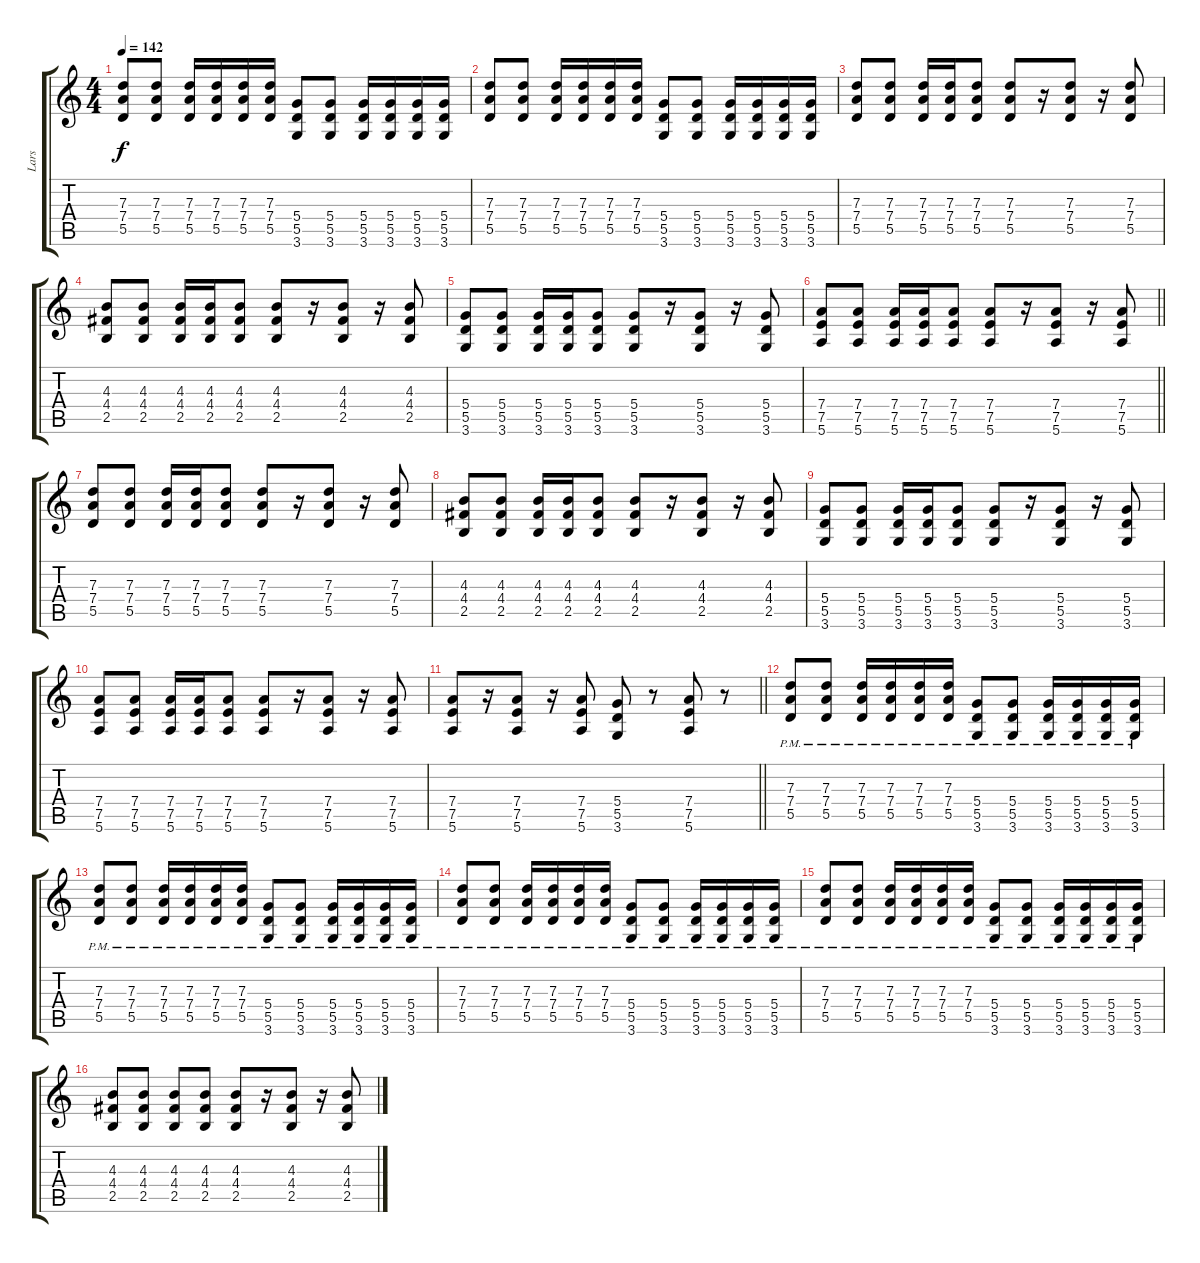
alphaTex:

\track ("Lars" "Lars") {instrument distortionguitar}
\staff {score tabs}
\tuning (E4 B3 G3 D3 A2 E2) {hide}
\ts (4 4)
\tempo 142
\clef g2
\ks c
(7.3 7.4 5.5).8{dy f} (7.3 7.4 5.5).8 (7.3 7.4 5.5).16 (7.3 7.4 5.5).16 (7.3 7.4 5.5).16 (7.3 7.4 5.5).16 (5.4 5.5 3.6).8 (5.4 5.5 3.6).8 (5.4 5.5 3.6).16 (5.4 5.5 3.6).16 (5.4 5.5 3.6).16 (5.4 5.5 3.6).16 |
(7.3 7.4 5.5).8 (7.3 7.4 5.5).8 (7.3 7.4 5.5).16 (7.3 7.4 5.5).16 (7.3 7.4 5.5).16 (7.3 7.4 5.5).16 (5.4 5.5 3.6).8 (5.4 5.5 3.6).8 (5.4 5.5 3.6).16 (5.4 5.5 3.6).16 (5.4 5.5 3.6).16 (5.4 5.5 3.6).16 |
(7.3 7.4 5.5).8 (7.3 7.4 5.5).8 (7.3 7.4 5.5).16 (7.3 7.4 5.5).16 (7.3 7.4 5.5).8 (7.3 7.4 5.5).8 r.16 (7.3 7.4 5.5).8 r.16 (7.3 7.4 5.5).8 |
(4.3 4.4 2.5).8 (4.3 4.4 2.5).8 (4.3 4.4 2.5).16 (4.3 4.4 2.5).16 (4.3 4.4 2.5).8 (4.3 4.4 2.5).8 r.16 (4.3 4.4 2.5).8 r.16 (4.3 4.4 2.5).8 |
(5.4 5.5 3.6).8 (5.4 5.5 3.6).8 (5.4 5.5 3.6).16 (5.4 5.5 3.6).16 (5.4 5.5 3.6).8 (5.4 5.5 3.6).8 r.16 (5.4 5.5 3.6).8 r.16 (5.4 5.5 3.6).8 |
\barLineRight lightlight
(7.4 7.5 5.6).8 (7.4 7.5 5.6).8 (7.4 7.5 5.6).16 (7.4 7.5 5.6).16 (7.4 7.5 5.6).8 (7.4 7.5 5.6).8 r.16 (7.4 7.5 5.6).8 r.16 (7.4 7.5 5.6).8 |
(7.3 7.4 5.5).8 (7.3 7.4 5.5).8 (7.3 7.4 5.5).16 (7.3 7.4 5.5).16 (7.3 7.4 5.5).8 (7.3 7.4 5.5).8 r.16 (7.3 7.4 5.5).8 r.16 (7.3 7.4 5.5).8 |
(4.3 4.4 2.5).8 (4.3 4.4 2.5).8 (4.3 4.4 2.5).16 (4.3 4.4 2.5).16 (4.3 4.4 2.5).8 (4.3 4.4 2.5).8 r.16 (4.3 4.4 2.5).8 r.16 (4.3 4.4 2.5).8 |
(5.4 5.5 3.6).8 (5.4 5.5 3.6).8 (5.4 5.5 3.6).16 (5.4 5.5 3.6).16 (5.4 5.5 3.6).8 (5.4 5.5 3.6).8 r.16 (5.4 5.5 3.6).8 r.16 (5.4 5.5 3.6).8 |
(7.4 7.5 5.6).8 (7.4 7.5 5.6).8 (7.4 7.5 5.6).16 (7.4 7.5 5.6).16 (7.4 7.5 5.6).8 (7.4 7.5 5.6).8 r.16 (7.4 7.5 5.6).8 r.16 (7.4 7.5 5.6).8 |
\barLineRight lightlight
(7.4 7.5 5.6).8 r.16 (7.4 7.5 5.6).8 r.16 (7.4 7.5 5.6).8 (5.4 5.5 3.6).8 r.8 (7.4 7.5 5.6).8 r.8 |
(7.3 7.4{pm} 5.5).8 (7.3{pm} 7.4 5.5).8 (7.3 7.4 5.5{pm}).16 (7.3 7.4{pm} 5.5).16 (7.3 7.4{pm} 5.5).16 (7.3 7.4{pm} 5.5).16 (5.4 5.5{pm} 3.6).8 (5.4 5.5{pm} 3.6).8 (5.4 5.5{pm} 3.6).16 (5.4 5.5{pm} 3.6).16 (5.4 5.5{pm} 3.6).16 (5.4 5.5{pm} 3.6).16 |
(7.3 7.4{pm} 5.5).8 (7.3{pm} 7.4 5.5).8 (7.3 7.4 5.5{pm}).16 (7.3 7.4{pm} 5.5).16 (7.3 7.4{pm} 5.5).16 (7.3 7.4{pm} 5.5).16 (5.4 5.5{pm} 3.6).8 (5.4 5.5{pm} 3.6).8 (5.4 5.5{pm} 3.6).16 (5.4 5.5{pm} 3.6).16 (5.4 5.5{pm} 3.6).16 (5.4 5.5{pm} 3.6).16 |
(7.3 7.4{pm} 5.5).8 (7.3{pm} 7.4 5.5).8 (7.3 7.4 5.5{pm}).16 (7.3 7.4{pm} 5.5).16 (7.3 7.4{pm} 5.5).16 (7.3 7.4{pm} 5.5).16 (5.4 5.5{pm} 3.6).8 (5.4 5.5{pm} 3.6).8 (5.4 5.5{pm} 3.6).16 (5.4 5.5{pm} 3.6).16 (5.4 5.5{pm} 3.6).16 (5.4 5.5{pm} 3.6).16 |
(7.3 7.4{pm} 5.5).8 (7.3{pm} 7.4 5.5).8 (7.3 7.4 5.5{pm}).16 (7.3 7.4{pm} 5.5).16 (7.3 7.4{pm} 5.5).16 (7.3 7.4{pm} 5.5).16 (5.4 5.5{pm} 3.6).8 (5.4 5.5{pm} 3.6).8 (5.4 5.5{pm} 3.6).16 (5.4 5.5{pm} 3.6).16 (5.4 5.5{pm} 3.6).16 (5.4 5.5{pm} 3.6).16 |
(4.3 4.4 2.5).8 (4.3 4.4 2.5).8 (4.3 4.4 2.5).8 (4.3 4.4 2.5).8 (4.3 4.4 2.5).8 r.16 (4.3 4.4 2.5).8 r.16 (4.3 4.4 2.5).8
